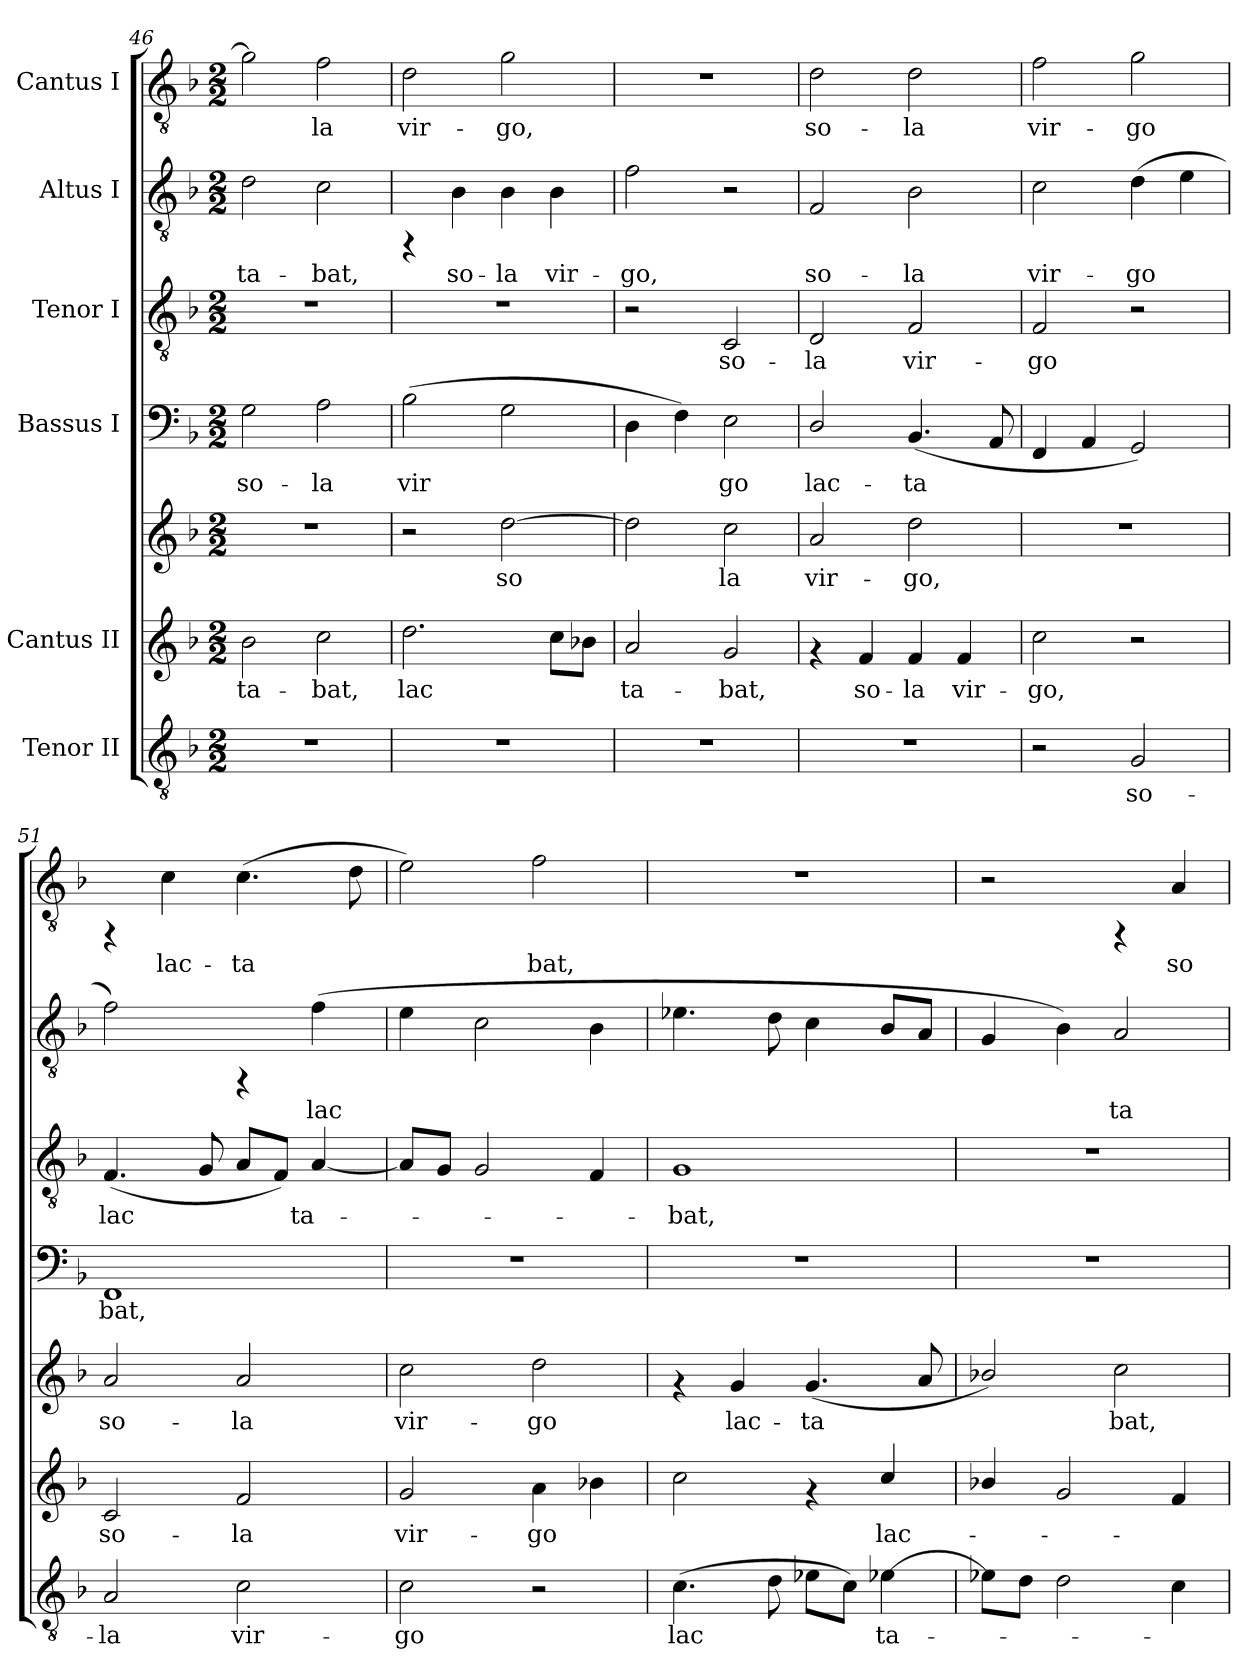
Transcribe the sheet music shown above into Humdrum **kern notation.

**kern	**text	**kern	**text	**kern	**text	**kern	**text	**kern	**text	**kern	**text	**kern	**text
*part6	*part6	*part5	*part5	*part5	*part5	*part4	*part4	*part3	*part3	*part2	*part2	*part1	*part1
*staff7	*staff7	*staff6	*staff6	*staff5	*staff5	*staff4	*staff4	*staff3	*staff3	*staff2	*staff2	*staff1	*staff1
*I"Tenor II	*	*I"Cantus II	*	*	*	*I"Bassus I	*	*I"Tenor I	*	*I"Altus I	*	*I"Cantus I	*
*clefGv2	*	*clefG2	*	*clefG2	*	*clefF4	*	*clefGv2	*	*clefGv2	*	*clefGv2	*
*k[b-]	*	*k[b-]	*	*k[b-]	*	*k[b-]	*	*k[b-]	*	*k[b-]	*	*k[b-]	*
*F:	*	*F:	*	*F:	*	*F:	*	*F:	*	*F:	*	*F:	*
*M2/2	*	*M2/2	*	*M2/2	*	*M2/2	*	*M2/2	*	*M2/2	*	*M2/2	*
=46	=46	=46	=46	=46	=46	=46	=46	=46	=46	=46	=46	=46	=46
!	!	!	!LO:LY:b:cj	!	!	!	!LO:LY:b:cj	!	!	!	!LO:LY:b:cj	!	!LO:LY:b:cj
1r	.	2b-\	-ta-	1r	.	2G\	so-	1r	.	2d\	-ta-	2g\]	-
!	!	!	!LO:LY:b:cj	!	!	!	!LO:LY:b:cj	!	!	!	!LO:LY:b:cj	!	!LO:LY:b:cj
.	.	2cc\	-bat,	.	.	2A\	-la	.	.	2c\	-bat,	2f\	la
=47	=47	=47	=47	=47	=47	=47	=47	=47	=47	=47	=47	=47	=47
!	!	!	!LO:LY:b:cj	!	!	!	!LO:LY:b:cj	!	!	!	!	!	!LO:LY:b:cj
1r	.	2.dd\	-lac-	2r	.	(>2B-\	vir-	1r	.	4rFF	.	2d\	vir-
!	!	!	!	!	!	!	!	!	!	!	!LO:LY:b:cj	!	!
.	.	.	.	.	.	.	.	.	.	4B-\	so-	.	.
!	!	!	!	!	!LO:LY:b:cj	!	!LO:LY:b:cj	!	!	!	!LO:LY:b:cj	!	!LO:LY:b:cj
.	.	.	.	[>2dd\	so-	2G\	--	.	.	4B-\	-la	2g\	-go,
!	!	!	!LO:LY:b:cj	!	!	!	!	!	!	!	!LO:LY:b:cj	!	!
.	.	8cc\L	--	.	.	.	.	.	.	4B-\	vir-	.	.
!	!	!	!LO:LY:b:cj	!	!	!	!	!	!	!	!	!	!
.	.	8b-X\J	--	.	.	.	.	.	.	.	.	.	.
=48	=48	=48	=48	=48	=48	=48	=48	=48	=48	=48	=48	=48	=48
!	!	!	!LO:LY:b:cj	!	!LO:LY:b:cj	!	!LO:LY:b:cj	!	!	!	!LO:LY:b:cj	!	!
1r	.	2a/	ta-	2dd\]	-	4D\	-	2r	.	2f\	-go,	1r	.
!	!	!	!	!	!	!	!LO:LY:b:cj	!	!	!	!	!	!
.	.	.	.	.	.	4F\)	.	.	.	.	.	.	.
!	!	!	!LO:LY:b:cj	!	!LO:LY:b:cj	!	!LO:LY:b:cj	!	!LO:LY:b:cj	!	!	!	!
.	.	2g/	-bat,	2cc\	la	2E\	go	2C/	so-	2r	.	.	.
!!LO:LB:g=z
=49	=49	=49	=49	=49	=49	=49	=49	=49	=49	=49	=49	=49	=49
!	!	!	!	!	!LO:LY:b:cj	!	!LO:LY:b:cj	!	!LO:LY:b:cj	!	!LO:LY:b:cj	!	!LO:LY:b:cj
1r	.	4rf	.	2a/	vir-	2D/	lac-	2D/	-la	2F/	so-	2d\	so-
!	!	!	!LO:LY:b:cj	!	!	!	!	!	!	!	!	!	!
.	.	4f/	so-	.	.	.	.	.	.	.	.	.	.
!	!	!	!LO:LY:b:cj	!	!LO:LY:b:cj	!	!LO:LY:b:cj	!	!LO:LY:b:cj	!	!LO:LY:b:cj	!	!LO:LY:b:cj
.	.	4f/	-la	2dd\	-go,	(<4.BB-/	-ta-	2F/	vir-	2B-\	-la	2d\	-la
!	!	!	!LO:LY:b:cj	!	!	!	!	!	!	!	!	!	!
.	.	4f/	vir-	.	.	.	.	.	.	.	.	.	.
!	!	!	!	!	!	!	!LO:LY:b:cj	!	!	!	!	!	!
.	.	.	.	.	.	8AA/	--	.	.	.	.	.	.
=50	=50	=50	=50	=50	=50	=50	=50	=50	=50	=50	=50	=50	=50
!	!	!	!LO:LY:b:cj	!	!	!	!	!	!LO:LY:b:cj	!	!LO:LY:b:cj	!	!LO:LY:b:cj
2r	.	2cc\	-go,	1r	.	4FF/	.	2F/	-go	2c\	vir-	2f\	vir-
.	.	.	.	.	.	4AA/	.	.	.	.	.	.	.
!	!LO:LY:b:cj	!	!	!	!	!	!	!	!	!	!LO:LY:b:cj	!	!LO:LY:b:cj
2G/	so-	2r	.	.	.	2GG/)	.	2r	.	(>4d\	-go	2g\	-go
!	!	!	!	!	!	!	!	!	!	!	!LO:LY:b:cj	!	!
.	.	.	.	.	.	.	.	.	.	4e\	.	.	.
=51	=51	=51	=51	=51	=51	=51	=51	=51	=51	=51	=51	=51	=51
!	!LO:LY:b:cj	!	!LO:LY:b:cj	!	!LO:LY:b:cj	!	!LO:LY:b:cj	!	!LO:LY:b:cj	!	!LO:LY:b:cj	!	!
2A/	-la	2c/	so-	2a/	so-	1FF	-bat,	(<4.F/	lac-	2f\)	.	4rFF	.
!	!	!	!	!	!	!	!	!	!	!	!	!	!LO:LY:b:cj
.	.	.	.	.	.	.	.	.	.	.	.	4c\	lac-
!	!	!	!	!	!	!	!	!	!LO:LY:b:cj	!	!	!	!
.	.	.	.	.	.	.	.	8G/	-	.	.	.	.
!	!LO:LY:b:cj	!	!LO:LY:b:cj	!	!LO:LY:b:cj	!	!	!	!LO:LY:b:cj	!	!	!	!LO:LY:b:cj
2c\	vir-	2f/	-la	2a/	-la	.	.	8A/L	.	4rFF	.	(>4.c\	-ta-
!	!	!	!	!	!	!	!	!	!LO:LY:b:cj	!	!	!	!
.	.	.	.	.	.	.	.	8F/J)	.	.	.	.	.
!	!	!	!	!	!	!	!	!	!LO:LY:b:cj	!	!LO:LY:b:cj	!	!
.	.	.	.	.	.	.	.	[<4A/	ta-	(>4f\	lac-	.	.
!	!	!	!	!	!	!	!	!	!	!	!	!	!LO:LY:b:cj
.	.	.	.	.	.	.	.	.	.	.	.	8d\	--
=52	=52	=52	=52	=52	=52	=52	=52	=52	=52	=52	=52	=52	=52
!	!LO:LY:b:cj	!	!LO:LY:b:cj	!	!LO:LY:b:cj	!	!	!	!	!	!	!	!LO:LY:b:cj
2c\	-go	2g/	vir-	2cc\	vir-	1r	.	8A/L]	.	4e\	.	2e\)	-
.	.	.	.	.	.	.	.	8G/J	.	.	.	.	.
.	.	.	.	.	.	.	.	2G/	.	2c\	.	.	.
!	!	!	!LO:LY:b:cj	!	!LO:LY:b:cj	!	!	!	!	!	!	!	!LO:LY:b:cj
2r	.	4a\	-go	2dd\	-go	.	.	.	.	.	.	2f\	bat,
!	!	!	!LO:LY:b:cj	!	!	!	!	!	!	!	!	!	!
.	.	4b-X\	.	.	.	.	.	4F/	.	4B-\	.	.	.
=53	=53	=53	=53	=53	=53	=53	=53	=53	=53	=53	=53	=53	=53
!	!LO:LY:b:cj	!	!LO:LY:b:cj	!	!	!	!	!	!LO:LY:b:cj	!	!	!	!
(>4.c\	lac-	2cc\	-	4rf	.	1r	.	1G	-bat,	4.e-X\	.	1r	.
!	!	!	!	!	!LO:LY:b:cj	!	!	!	!	!	!	!	!
.	.	.	.	4g/	lac-	.	.	.	.	.	.	.	.
!	!LO:LY:b:cj	!	!	!	!	!	!	!	!	!	!	!	!
8d\	-	.	.	.	.	.	.	.	.	8d\	.	.	.
!	!LO:LY:b:cj	!	!	!	!LO:LY:b:cj	!	!	!	!	!	!	!	!
8e-X\L	.	4rf	.	(<4.g/	-ta-	.	.	.	.	4c\	.	.	.
!	!LO:LY:b:cj	!	!	!	!	!	!	!	!	!	!	!	!
8c\J)	.	.	.	.	.	.	.	.	.	.	.	.	.
!	!LO:LY:b:cj	!	!LO:LY:b:cj	!	!	!	!	!	!	!	!	!	!
[>4e-X\	ta-	4cc/	lac-	.	.	.	.	.	.	8B-/L	.	.	.
!	!	!	!	!	!LO:LY:b:cj	!	!	!	!	!	!	!	!
.	.	.	.	8a/	--	.	.	.	.	8A/J	.	.	.
!!LO:PB:g=z
=54	=54	=54	=54	=54	=54	=54	=54	=54	=54	=54	=54	=54	=54
!	!	!	!	!	!LO:LY:b:cj	!	!	!	!	!	!LO:LY:b:cj	!	!
8e-X\L]	.	4b-X/	.	2b-X/)	-	1r	.	1r	.	4G/	-	2r	.
8d\J	.	.	.	.	.	.	.	.	.	.	.	.	.
!	!	!	!	!	!	!	!	!	!	!	!LO:LY:b:cj	!	!
2d\	.	2g/	.	.	.	.	.	.	.	4B-\)	.	.	.
!	!	!	!	!	!LO:LY:b:cj	!	!	!	!	!	!LO:LY:b:cj	!	!
.	.	.	.	2cc\	bat,	.	.	.	.	2A/	ta-	4rFF	.
!	!	!	!	!	!	!	!	!	!	!	!	!	!LO:LY:b:cj
4c\	.	4f/	.	.	.	.	.	.	.	.	.	4A/	so-
=	=	=	=	=	=	=	=	=	=	=	=	=	=
*-	*-	*-	*-	*-	*-	*-	*-	*-	*-	*-	*-	*-	*-
